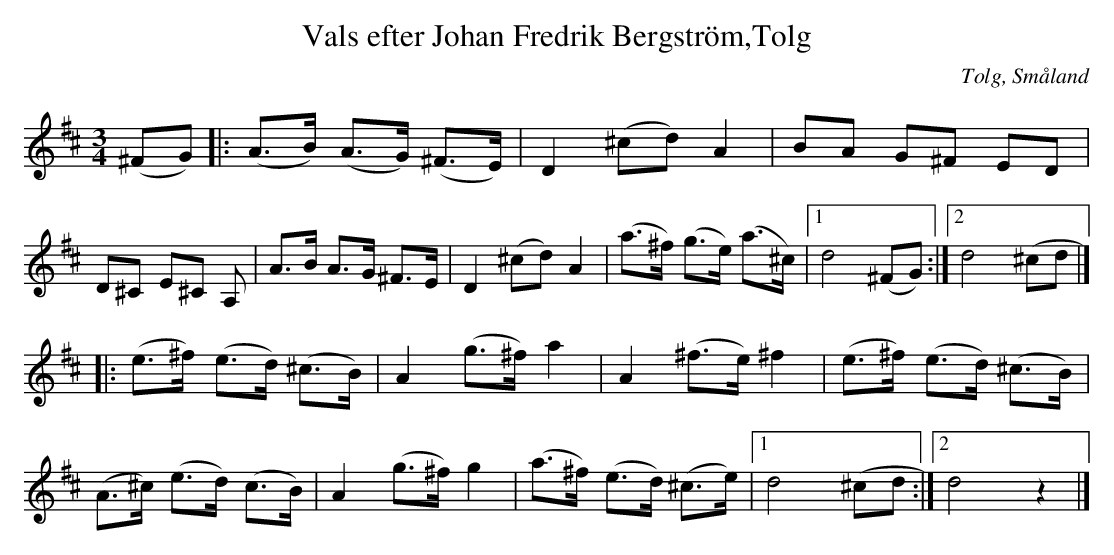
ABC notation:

X:1
T:Vals efter Johan Fredrik Bergström,Tolg
O:Tolg, Småland
M:3/4
L:1/8
K:D
(^FG)|:(A>B) (A>G) (^F>E)|D2 (^cd) A2|BA G^F ED|D^C E^C A,|A>B A>G ^F>E|D2 (^cd) A2|(a>^f) (g>e) (a>^c)|1 d4 (^FG):|2 d4 (^cd|]
|:(e>^f) (e>d) (^c>B)|A2 (g>^f) a2|A2 (^f>e) ^f2|(e>^f) (e>d) (^c>B)|(A>^c) (e>d) (c>B)|A2 (g>^f) g2|(a>^f) (e>d) (^c>e)|1 d4 (^cd:|2 d4 z2|]
